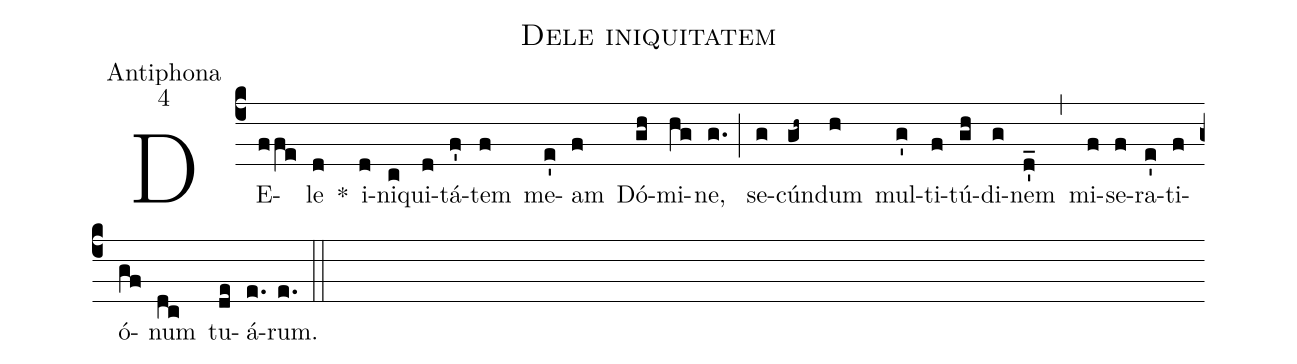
name:Dele iniquitatem;
office-part:Antiphona;
mode:4;
%%
(c4) DE(ffe)le(d) *() i(d)ni(c)qui(d)tá(f')tem(f) me(e')am(f) Dó(gh)mi(hg)ne,(g.) (;) se(g)cún(gh~)dum(h) mul(g')ti(f)tú(gh)di(g)nem(d'_) (,) mi(f)se(f)ra(e')ti(f)ó(gf)num(dc) tu(de)á(e.)rum.(e.) (::)
